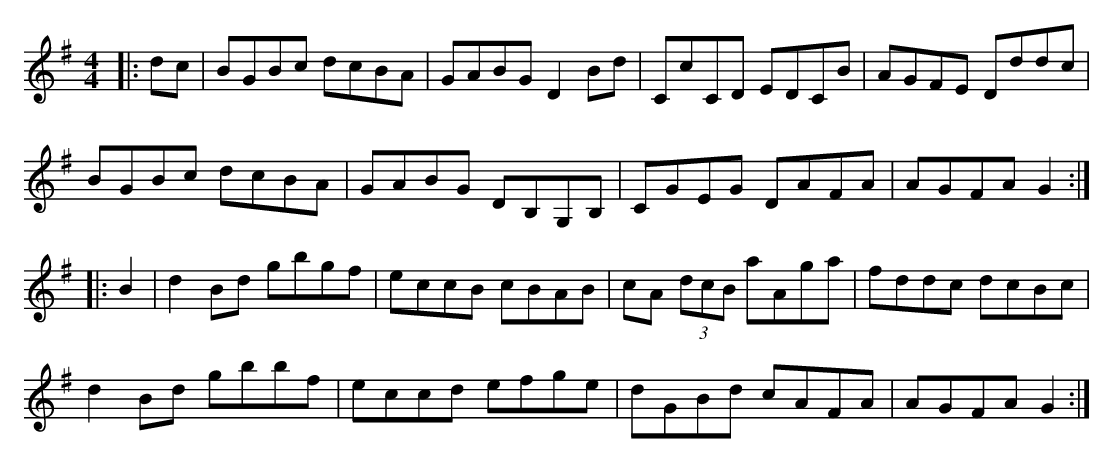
X:1
M:4/4
K:G
|:dc|BGBc dcBA|GABG D2 Bd|CcCD EDCB|AGFE Dddc|
BGBc dcBA|GABG DB,G,B,|CGEG DAFA|AGFA G2:|
|:B2|d2 Bd gbgf|eccB cBAB|cA (3dcB aAga|fddc dcBc|
d2 Bd gbbf|eccd efge|dGBd cAFA|AGFA G2:|
